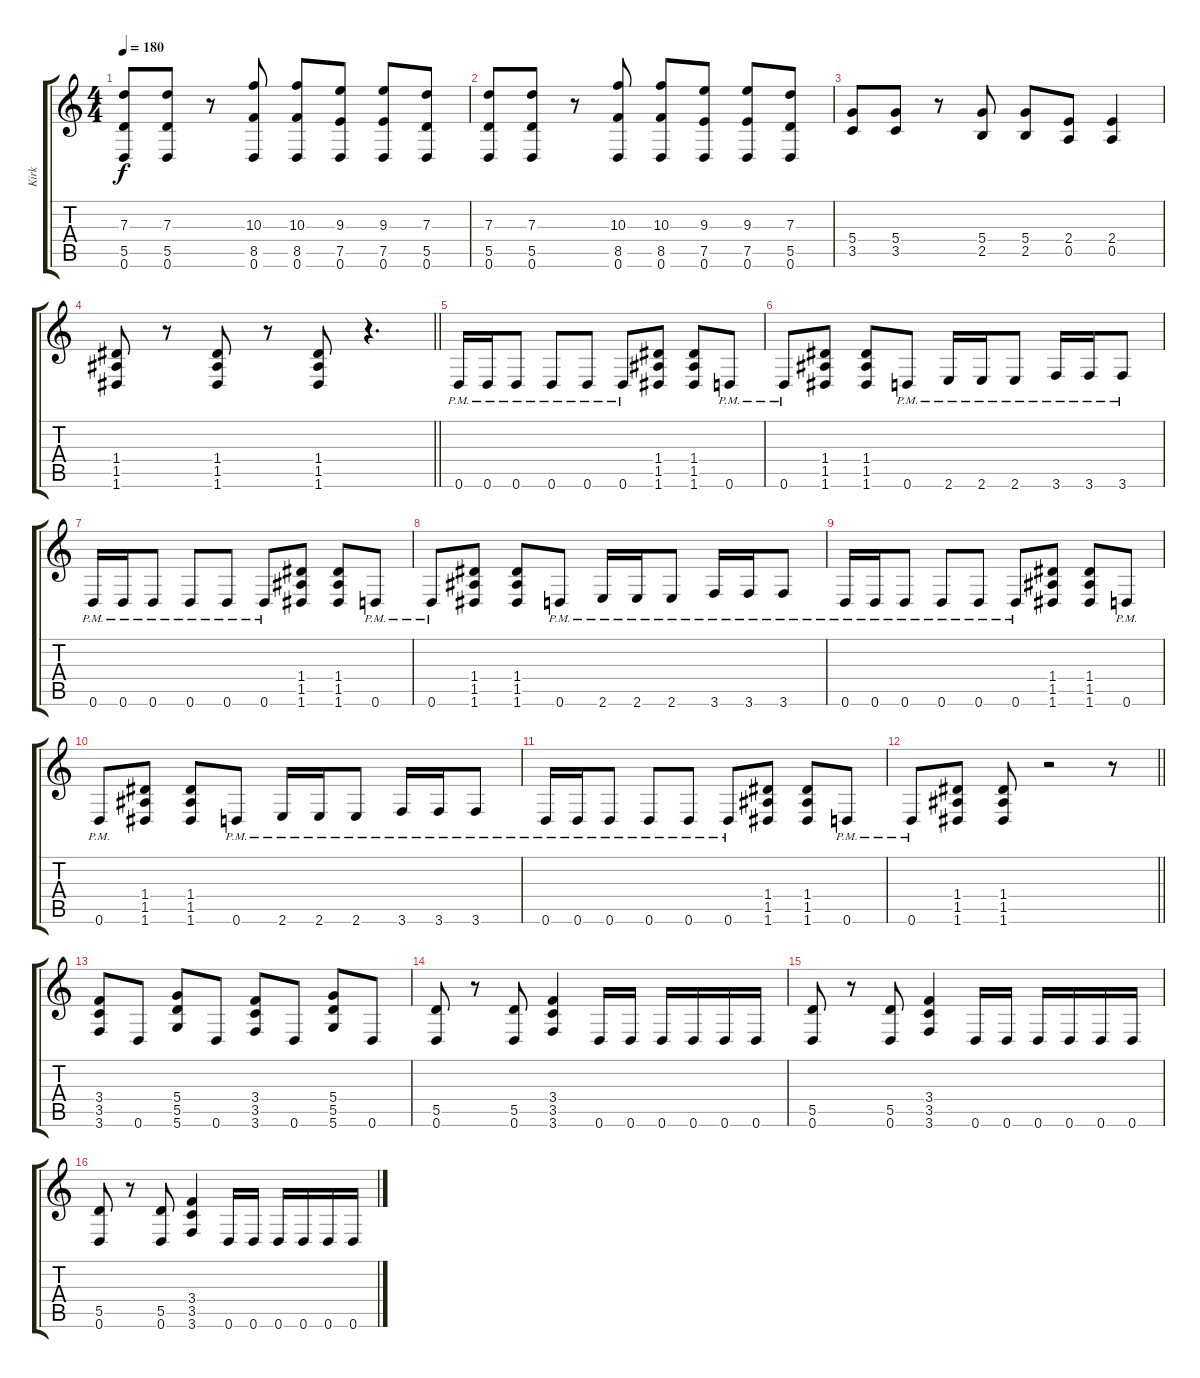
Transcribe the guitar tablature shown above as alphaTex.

\track ("Kirk" "Kirk") {instrument distortionguitar}
\staff {score tabs}
\tuning (E4 B3 G3 D3 A2 D2) {hide}
\ts (4 4)
\tempo 180
\clef g2
\ks c
(7.3 5.5 0.6).8{dy f} (7.3 5.5 0.6).8 r.8 (10.3 8.5 0.6).8 (10.3 8.5 0.6).8 (9.3 7.5 0.6).8 (9.3 7.5 0.6).8 (7.3 5.5 0.6).8 |
(7.3 5.5 0.6).8 (7.3 5.5 0.6).8 r.8 (10.3 8.5 0.6).8 (10.3 8.5 0.6).8 (9.3 7.5 0.6).8 (9.3 7.5 0.6).8 (7.3 5.5 0.6).8 |
(5.4 3.5).8 (5.4 3.5).8 r.8 (5.4 2.5).8 (5.4 2.5).8 (2.4 0.5).8 (2.4 0.5).4 |
\barLineRight lightlight
(1.4 1.5 1.6).8 r.8 (1.4 1.5 1.6).8 r.8 (1.4 1.5 1.6).8 r.4{d} |
\section ("" "")
0.6{pm}.16 0.6{pm}.16 0.6{pm}.8 0.6{pm}.8 0.6{pm}.8 0.6{pm}.8 (1.4 1.5 1.6).8 (1.4 1.5 1.6).8 0.6{pm}.8 |
0.6{pm}.8 (1.4 1.5 1.6).8 (1.4 1.5 1.6).8 0.6{pm}.8 2.6{pm}.16 2.6{pm}.16 2.6{pm}.8 3.6{pm}.16 3.6{pm}.16 3.6{pm}.8 |
0.6{pm}.16 0.6{pm}.16 0.6{pm}.8 0.6{pm}.8 0.6{pm}.8 0.6{pm}.8 (1.4 1.5 1.6).8 (1.4 1.5 1.6).8 0.6{pm}.8 |
0.6{pm}.8 (1.4 1.5 1.6).8 (1.4 1.5 1.6).8 0.6{pm}.8 2.6{pm}.16 2.6{pm}.16 2.6{pm}.8 3.6{pm}.16 3.6{pm}.16 3.6{pm}.8 |
0.6{pm}.16 0.6{pm}.16 0.6{pm}.8 0.6{pm}.8 0.6{pm}.8 0.6{pm}.8 (1.4 1.5 1.6).8 (1.4 1.5 1.6).8 0.6{pm}.8 |
0.6{pm}.8 (1.4 1.5 1.6).8 (1.4 1.5 1.6).8 0.6{pm}.8 2.6{pm}.16 2.6{pm}.16 2.6{pm}.8 3.6{pm}.16 3.6{pm}.16 3.6{pm}.8 |
0.6{pm}.16 0.6{pm}.16 0.6{pm}.8 0.6{pm}.8 0.6{pm}.8 0.6{pm}.8 (1.4 1.5 1.6).8 (1.4 1.5 1.6).8 0.6{pm}.8 |
\barLineRight lightlight
0.6{pm}.8 (1.4 1.5 1.6).8 (1.4 1.5 1.6).8 r.2 r.8 |
\section ("" "")
(3.4 3.5 3.6).8 0.6.8 (5.4 5.5 5.6).8 0.6.8 (3.4 3.5 3.6).8 0.6.8 (5.4 5.5 5.6).8 0.6.8 |
(5.5 0.6).8 r.8 (5.5 0.6).8 (3.4 3.5 3.6).4 0.6.16 0.6.16 0.6.16 0.6.16 0.6.16 0.6.16 |
(5.5 0.6).8 r.8 (5.5 0.6).8 (3.4 3.5 3.6).4 0.6.16 0.6.16 0.6.16 0.6.16 0.6.16 0.6.16 |
(5.5 0.6).8 r.8 (5.5 0.6).8 (3.4 3.5 3.6).4 0.6.16 0.6.16 0.6.16 0.6.16 0.6.16 0.6.16
